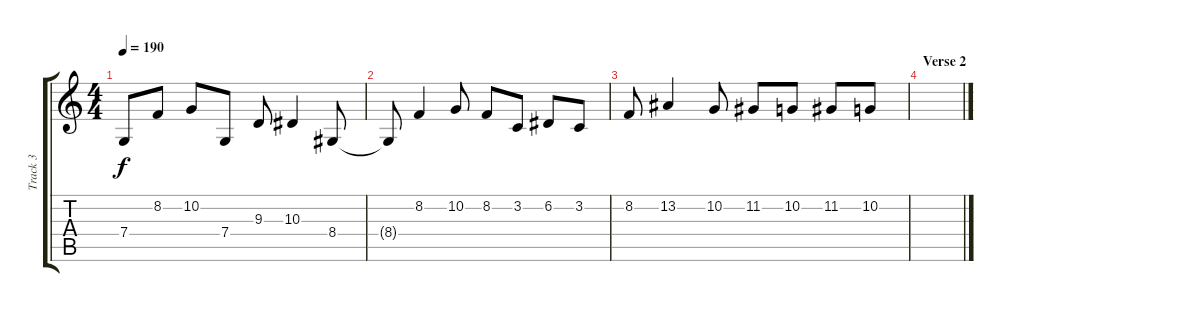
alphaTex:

\track ("Track 3" "Track 3") {instrument pad7halo}
\staff {score tabs}
\tuning (D4 A3 F3 C3 G2 C2) {hide}
\ts (4 4)
\tempo 190
\clef g2
\ks c
7.4.8{dy f} 8.2.8 10.2.8 7.4.8 9.3.8 10.3.4 8.4.8 |
8.4{t}.8 8.2.4 10.2.8 8.2.8 3.2.8 6.2.8 3.2.8 |
8.2.8 13.2.4 10.2.8 11.2.8 10.2.8 11.2.8 10.2.8 |
\section ("" "Verse 2")
